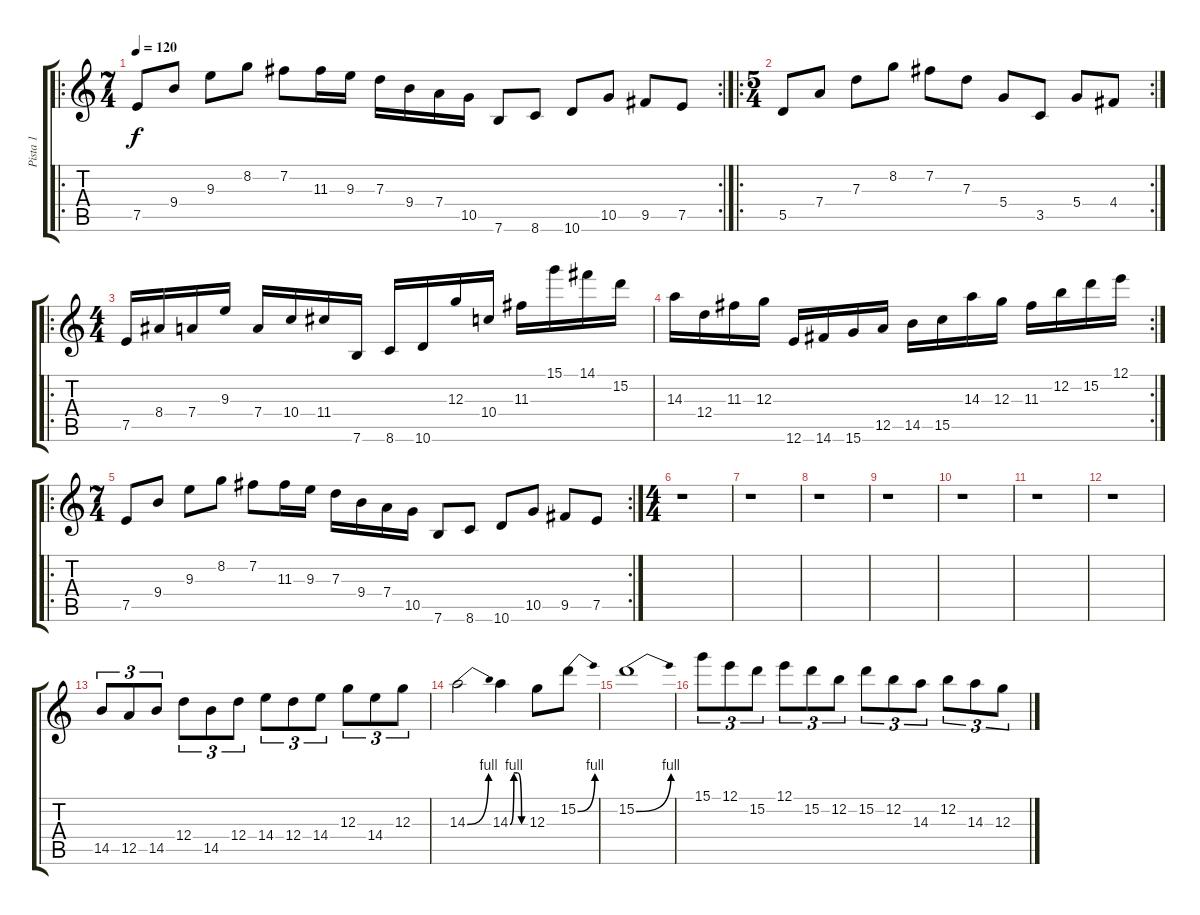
\track ("Pista 1" "Pista 1") {instrument overdrivenguitar}
\staff {score tabs}
\tuning (E4 B3 G3 D3 A2 E2) {hide}
\ro
\rc 2
\ts (7 4)
\tempo 120
\clef g2
\ks c
7.5.8{dy f instrument overdrivenguitar} 9.4.8 9.3.8 8.2.8 7.2.8 11.3.16 9.3.16 7.3.16 9.4.16 7.4.16 10.5.16 7.6.8 8.6.8 10.6.8 10.5.8 9.5.8 7.5.8 |
\ro
\rc 2
\ts (5 4)
5.5.8 7.4.8 7.3.8 8.2.8 7.2.8 7.3.8 5.4.8 3.5.8 5.4.8 4.4.8 |
\ro
\ts (4 4)
7.5.16 8.4.16 7.4.16 9.3.16 7.4.16 10.4.16 11.4.16 7.6.16 8.6.16 10.6.16 12.3.16 10.4.16 11.3.16 15.1.16 14.1.16 15.2.16 |
\rc 2
14.3.16 12.4.16 11.3.16 12.3.16 12.6.16 14.6.16 15.6.16 12.5.16 14.5.16 15.5.16 14.3.16 12.3.16 11.3.16 12.2.16 15.2.16 12.1.16 |
\ro
\rc 2
\ts (7 4)
7.5.8 9.4.8 9.3.8 8.2.8 7.2.8 11.3.16 9.3.16 7.3.16 9.4.16 7.4.16 10.5.16 7.6.8 8.6.8 10.6.8 10.5.8 9.5.8 7.5.8 |
\ts (4 4)
r.1 |
r.1 |
r.1 |
r.1 |
r.1 |
r.1 |
r.1 |
14.5.8{tu (3 2)} 12.5.8{tu (3 2)} 14.5.8{tu (3 2)} 12.4.8{tu (3 2)} 14.5.8{tu (3 2)} 12.4.8{tu (3 2)} 14.4.8{tu (3 2)} 12.4.8{tu (3 2)} 14.4.8{tu (3 2)} 12.3.8{tu (3 2)} 14.4.8{tu (3 2)} 12.3.8{tu (3 2)} |
14.3{be (bend 0 0 60 4)}.2 14.3{be (custom 0 0 15 4 30 4 45 0 60 0)}.4 12.3.8 15.2{be (bend 0 0 60 4)}.8 |
15.2{be (bend 0 0 60 4)}.1 |
15.1.8{tu (3 2)} 12.1.8{tu (3 2)} 15.2.8{tu (3 2)} 12.1.8{tu (3 2)} 15.2.8{tu (3 2)} 12.2.8{tu (3 2)} 15.2.8{tu (3 2)} 12.2.8{tu (3 2)} 14.3.8{tu (3 2)} 12.2.8{tu (3 2)} 14.3.8{tu (3 2)} 12.3.8{tu (3 2)}
